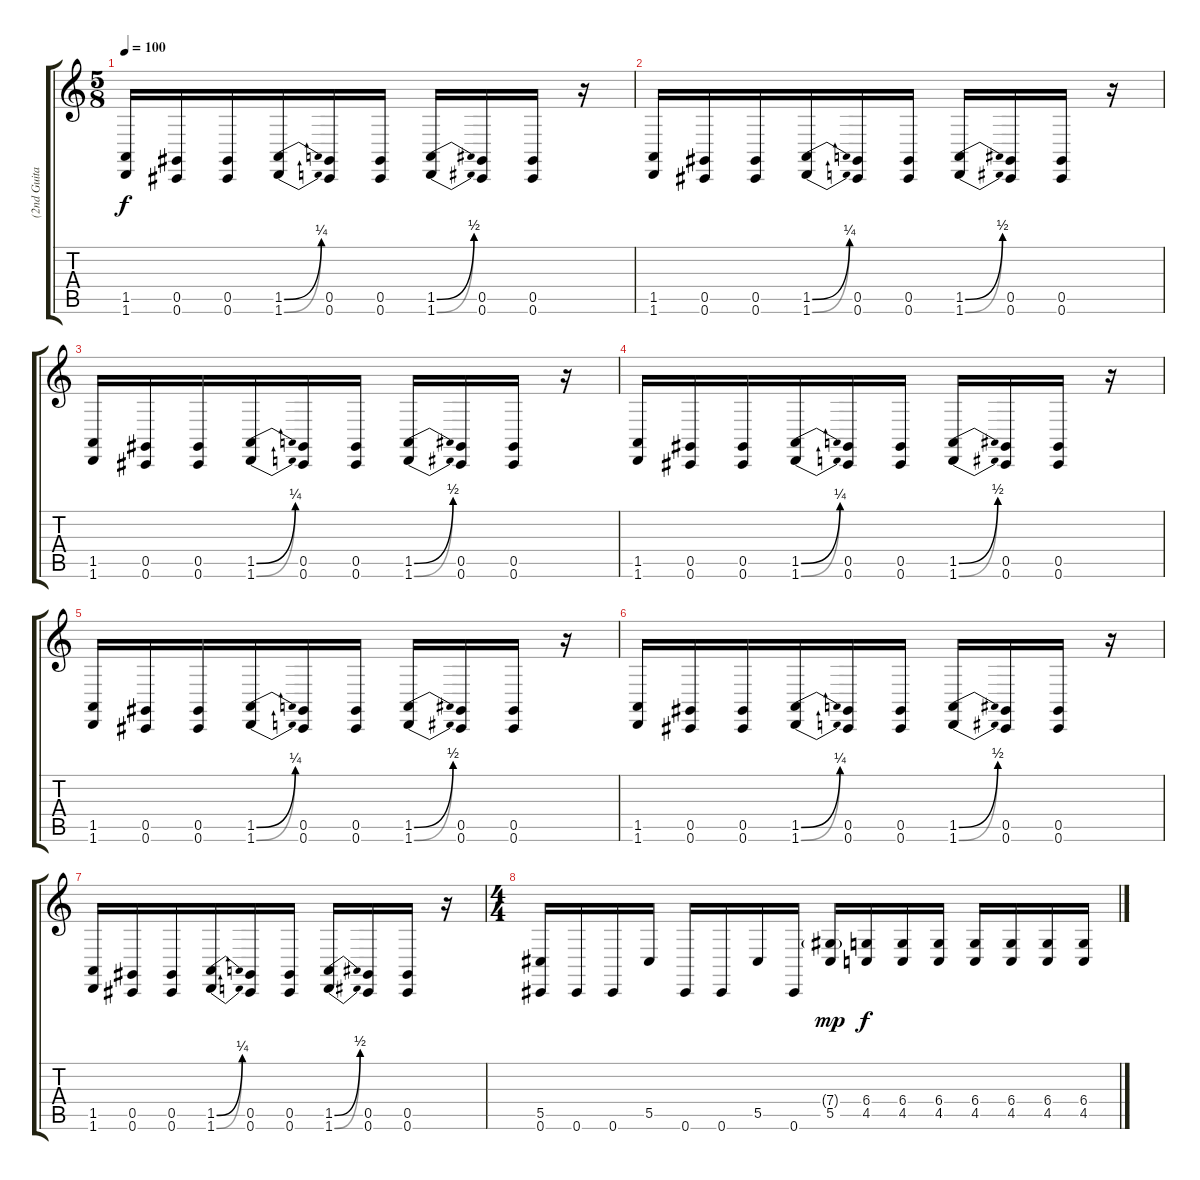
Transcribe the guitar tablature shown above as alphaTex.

\track ("(2nd Guitar)" "(2nd Guita") {instrument lead5charang}
\staff {score tabs}
\tuning (Eb4 Bb3 Gb3 Db3 Ab2 Db2) {hide}
\ts (5 8)
\tempo 100
\clef g2
\ks c
(1.5 1.6).16{dy f} (0.5 0.6).16 (0.5 0.6).16 (1.5{be (bend 0 0 60 1)} 1.6{be (bend 0 0 60 1)}).16 (0.5 0.6).16 (0.5 0.6).16 (1.5{be (bend 0 0 60 2)} 1.6{be (bend 0 0 60 2)}).16 (0.5 0.6).16 (0.5 0.6).16 r.16 |
(1.5 1.6).16 (0.5 0.6).16 (0.5 0.6).16 (1.5{be (bend 0 0 60 1)} 1.6{be (bend 0 0 60 1)}).16 (0.5 0.6).16 (0.5 0.6).16 (1.5{be (bend 0 0 60 2)} 1.6{be (bend 0 0 60 2)}).16 (0.5 0.6).16 (0.5 0.6).16 r.16 |
(1.5 1.6).16 (0.5 0.6).16 (0.5 0.6).16 (1.5{be (bend 0 0 60 1)} 1.6{be (bend 0 0 60 1)}).16 (0.5 0.6).16 (0.5 0.6).16 (1.5{be (bend 0 0 60 2)} 1.6{be (bend 0 0 60 2)}).16 (0.5 0.6).16 (0.5 0.6).16 r.16 |
(1.5 1.6).16 (0.5 0.6).16 (0.5 0.6).16 (1.5{be (bend 0 0 60 1)} 1.6{be (bend 0 0 60 1)}).16 (0.5 0.6).16 (0.5 0.6).16 (1.5{be (bend 0 0 60 2)} 1.6{be (bend 0 0 60 2)}).16 (0.5 0.6).16 (0.5 0.6).16 r.16 |
(1.5 1.6).16 (0.5 0.6).16 (0.5 0.6).16 (1.5{be (bend 0 0 60 1)} 1.6{be (bend 0 0 60 1)}).16 (0.5 0.6).16 (0.5 0.6).16 (1.5{be (bend 0 0 60 2)} 1.6{be (bend 0 0 60 2)}).16 (0.5 0.6).16 (0.5 0.6).16 r.16 |
(1.5 1.6).16 (0.5 0.6).16 (0.5 0.6).16 (1.5{be (bend 0 0 60 1)} 1.6{be (bend 0 0 60 1)}).16 (0.5 0.6).16 (0.5 0.6).16 (1.5{be (bend 0 0 60 2)} 1.6{be (bend 0 0 60 2)}).16 (0.5 0.6).16 (0.5 0.6).16 r.16 |
(1.5 1.6).16 (0.5 0.6).16 (0.5 0.6).16 (1.5{be (bend 0 0 60 1)} 1.6{be (bend 0 0 60 1)}).16 (0.5 0.6).16 (0.5 0.6).16 (1.5{be (bend 0 0 60 2)} 1.6{be (bend 0 0 60 2)}).16 (0.5 0.6).16 (0.5 0.6).16 r.16 |
\ts (4 4)
(5.5 0.6).16 0.6.16 0.6.16 5.5.16 0.6.16 0.6.16 5.5.16 0.6.16 (7.4{g} 5.5).16{dy mp} (6.4 4.5).16{dy f} (6.4 4.5).16 (6.4 4.5).16 (6.4 4.5).16 (6.4 4.5).16 (6.4 4.5).16 (6.4 4.5).16
